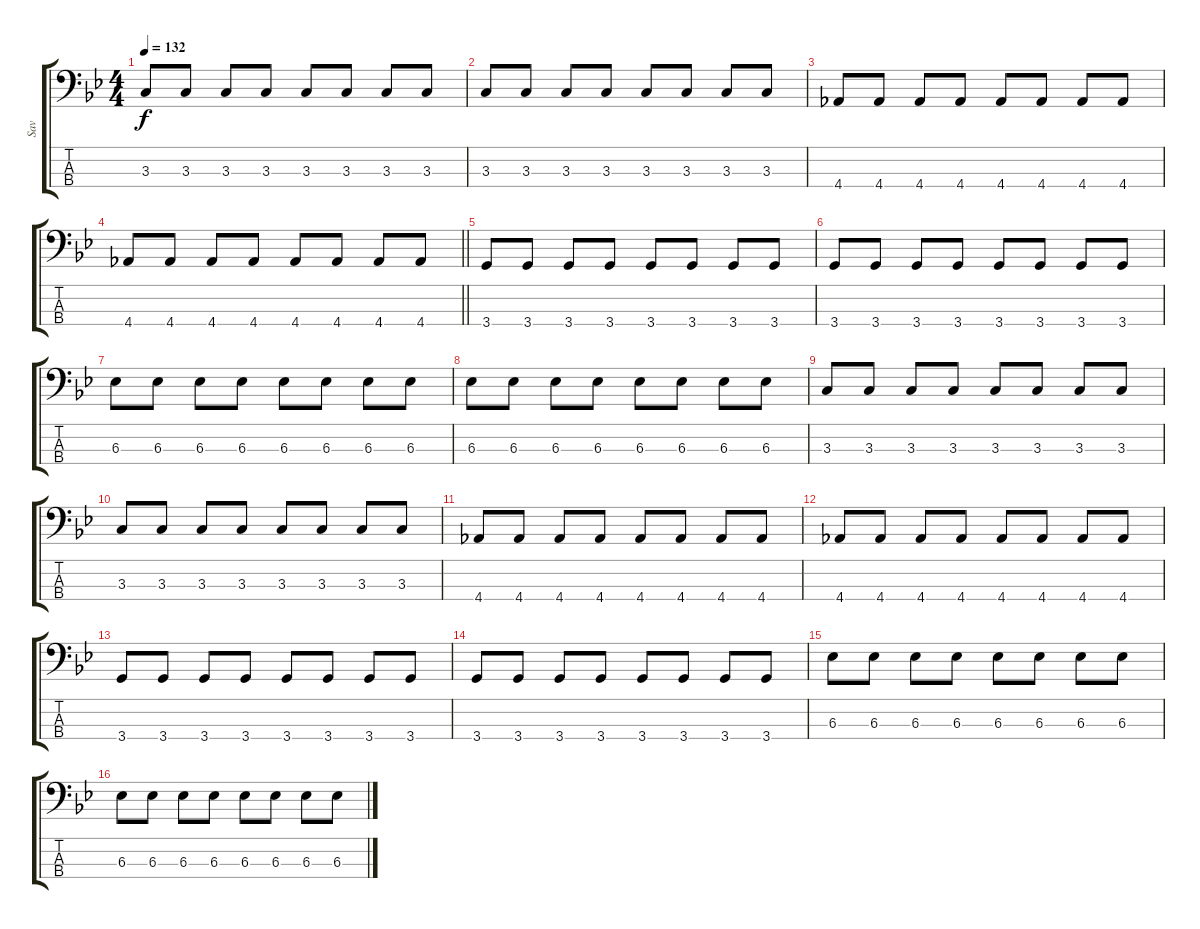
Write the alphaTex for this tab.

\track ("Sav" "Sav") {instrument electricbassfinger}
\staff {score tabs}
\tuning (G2 D2 A1 E1) {hide}
\ts (4 4)
\tempo 132
\clef f4
\ks gminor
3.3.8{dy f} 3.3.8 3.3.8 3.3.8 3.3.8 3.3.8 3.3.8 3.3.8 |
3.3.8 3.3.8 3.3.8 3.3.8 3.3.8 3.3.8 3.3.8 3.3.8 |
4.4.8 4.4.8 4.4.8 4.4.8 4.4.8 4.4.8 4.4.8 4.4.8 |
\barLineRight lightlight
4.4.8 4.4.8 4.4.8 4.4.8 4.4.8 4.4.8 4.4.8 4.4.8 |
3.4.8 3.4.8 3.4.8 3.4.8 3.4.8 3.4.8 3.4.8 3.4.8 |
3.4.8 3.4.8 3.4.8 3.4.8 3.4.8 3.4.8 3.4.8 3.4.8 |
6.3.8 6.3.8 6.3.8 6.3.8 6.3.8 6.3.8 6.3.8 6.3.8 |
6.3.8 6.3.8 6.3.8 6.3.8 6.3.8 6.3.8 6.3.8 6.3.8 |
3.3.8 3.3.8 3.3.8 3.3.8 3.3.8 3.3.8 3.3.8 3.3.8 |
3.3.8 3.3.8 3.3.8 3.3.8 3.3.8 3.3.8 3.3.8 3.3.8 |
4.4.8 4.4.8 4.4.8 4.4.8 4.4.8 4.4.8 4.4.8 4.4.8 |
4.4.8 4.4.8 4.4.8 4.4.8 4.4.8 4.4.8 4.4.8 4.4.8 |
3.4.8 3.4.8 3.4.8 3.4.8 3.4.8 3.4.8 3.4.8 3.4.8 |
3.4.8 3.4.8 3.4.8 3.4.8 3.4.8 3.4.8 3.4.8 3.4.8 |
6.3.8 6.3.8 6.3.8 6.3.8 6.3.8 6.3.8 6.3.8 6.3.8 |
6.3.8 6.3.8 6.3.8 6.3.8 6.3.8 6.3.8 6.3.8 6.3.8
